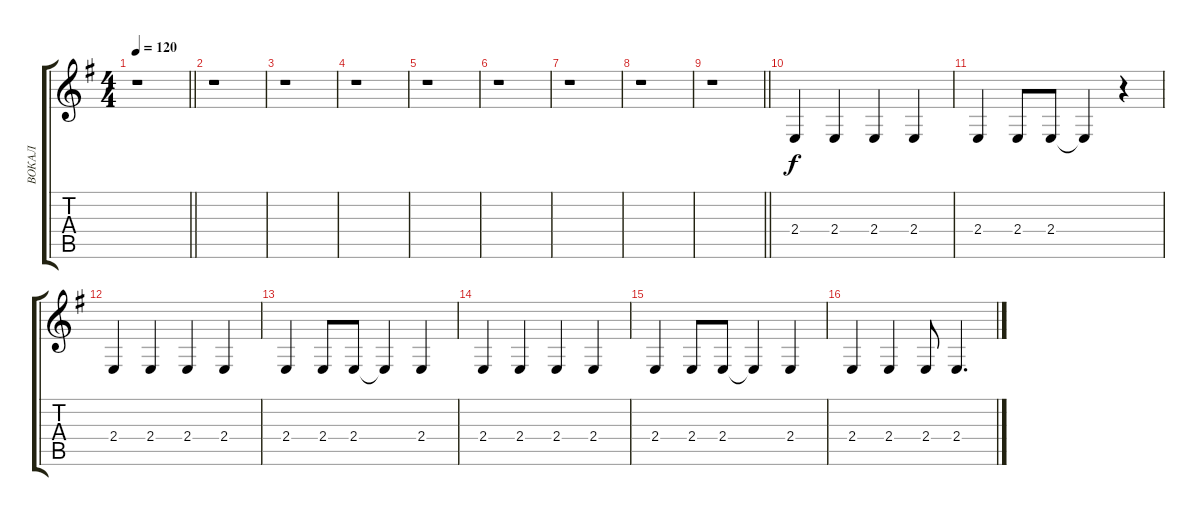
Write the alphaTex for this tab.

\track ("ВОКАЛ" "ВОКАЛ") {instrument oboe}
\staff {score tabs}
\tuning (E4 B3 G3 D3 A2 E2) {hide}
\ts (4 4)
\tempo 120
\clef g2
\barLineRight lightlight
\ks g
r.1{dy f} |
r.1 |
r.1 |
r.1 |
r.1 |
r.1 |
r.1 |
r.1 |
\barLineRight lightlight
r.1 |
2.4.4 2.4.4 2.4.4 2.4.4 |
2.4.4 2.4.8 2.4.8 2.4{t}.4 r.4 |
2.4.4 2.4.4 2.4.4 2.4.4 |
2.4.4 2.4.8 2.4.8 2.4{t}.4 2.4.4 |
2.4.4 2.4.4 2.4.4 2.4.4 |
2.4.4 2.4.8 2.4.8 2.4{t}.4 2.4.4 |
2.4.4 2.4.4 2.4.8 2.4.4{d}
